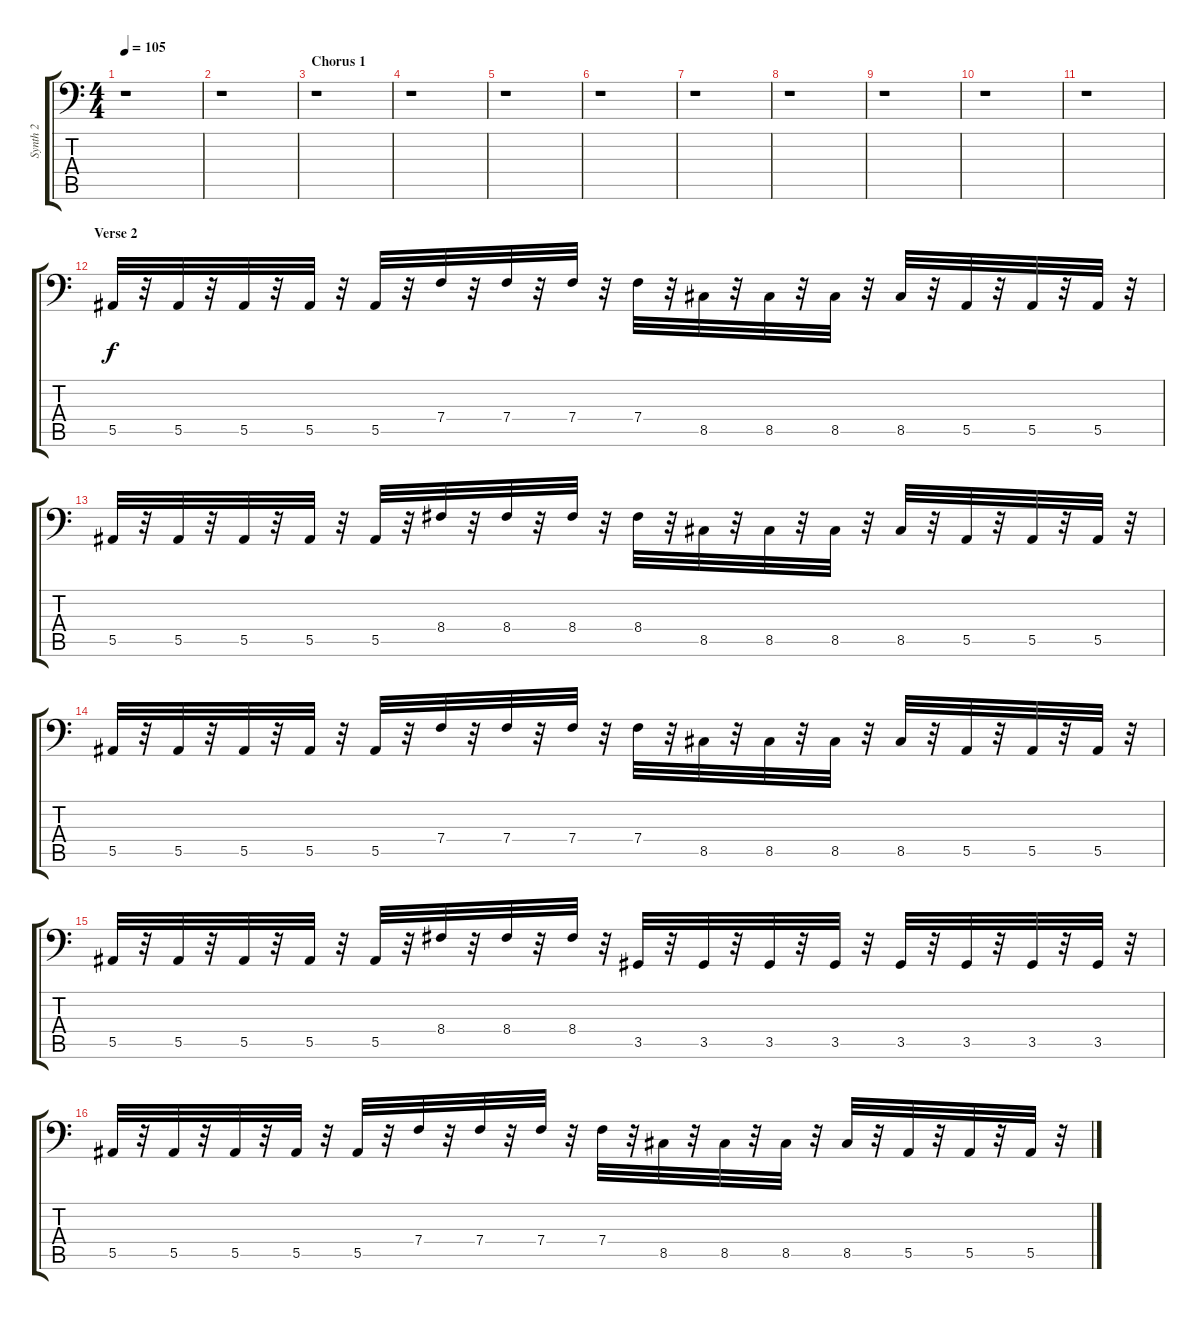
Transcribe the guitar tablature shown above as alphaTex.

\track ("Synth 2" "Synth 2") {instrument lead2sawtooth}
\staff {score tabs}
\tuning (C4 G3 Eb3 Bb2 F2 Bb1) {hide}
\ts (4 4)
\tempo 105
\clef f4
\ks c
r.1{dy f} |
r.1 |
\section ("" "Chorus 1")
r.1 |
r.1 |
r.1 |
r.1 |
r.1 |
r.1 |
r.1 |
r.1 |
r.1 |
\section ("" "Verse 2")
5.5.32 r.32 5.5.32 r.32 5.5.32 r.32 5.5.32 r.32 5.5.32 r.32 7.4.32 r.32 7.4.32 r.32 7.4.32 r.32 7.4.32 r.32 8.5.32 r.32 8.5.32 r.32 8.5.32 r.32 8.5.32 r.32 5.5.32 r.32 5.5.32 r.32 5.5.32 r.32 |
5.5.32 r.32 5.5.32 r.32 5.5.32 r.32 5.5.32 r.32 5.5.32 r.32 8.4.32 r.32 8.4.32 r.32 8.4.32 r.32 8.4.32 r.32 8.5.32 r.32 8.5.32 r.32 8.5.32 r.32 8.5.32 r.32 5.5.32 r.32 5.5.32 r.32 5.5.32 r.32 |
5.5.32 r.32 5.5.32 r.32 5.5.32 r.32 5.5.32 r.32 5.5.32 r.32 7.4.32 r.32 7.4.32 r.32 7.4.32 r.32 7.4.32 r.32 8.5.32 r.32 8.5.32 r.32 8.5.32 r.32 8.5.32 r.32 5.5.32 r.32 5.5.32 r.32 5.5.32 r.32 |
5.5.32 r.32 5.5.32 r.32 5.5.32 r.32 5.5.32 r.32 5.5.32 r.32 8.4.32 r.32 8.4.32 r.32 8.4.32 r.32 3.5.32 r.32 3.5.32 r.32 3.5.32 r.32 3.5.32 r.32 3.5.32 r.32 3.5.32 r.32 3.5.32 r.32 3.5.32 r.32 |
5.5.32 r.32 5.5.32 r.32 5.5.32 r.32 5.5.32 r.32 5.5.32 r.32 7.4.32 r.32 7.4.32 r.32 7.4.32 r.32 7.4.32 r.32 8.5.32 r.32 8.5.32 r.32 8.5.32 r.32 8.5.32 r.32 5.5.32 r.32 5.5.32 r.32 5.5.32 r.32
